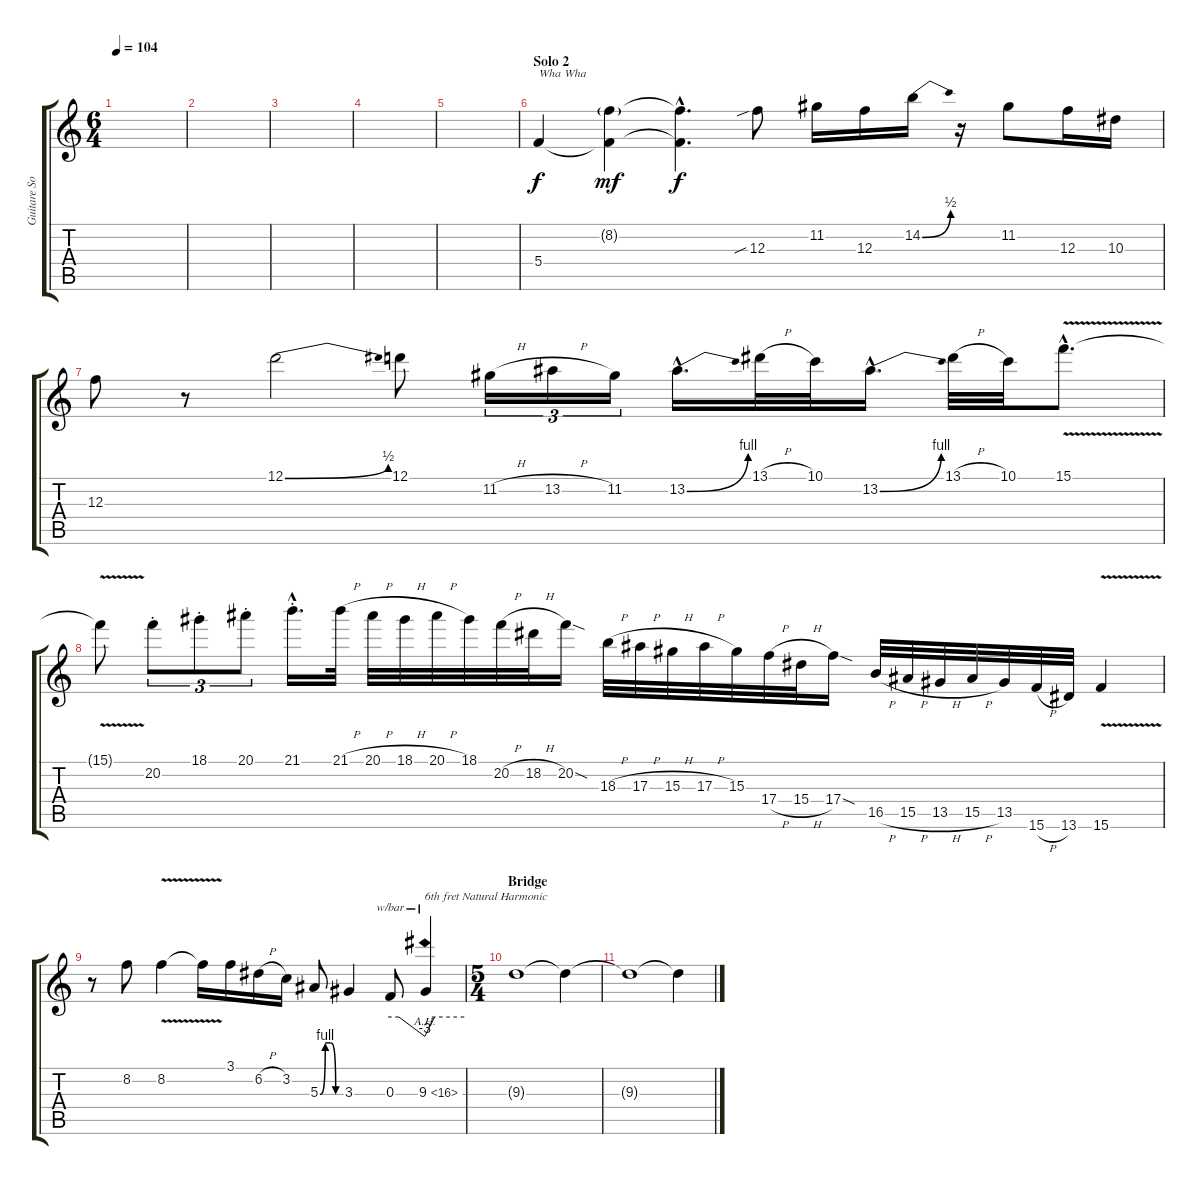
\track ("Guitare Solo" "Guitare So") {instrument overdrivenguitar}
\staff {score tabs}
\tuning (D4 A3 F3 C3 G2 D2) {hide}
\ts (6 4)
\tempo 104
\clef g2
\ks c
|
|
|
|
|
\section ("" "Solo 2")
5.4.4{txt "Wha Wha" volume 13} (8.2{g} 5.4{t}).4{dy mf} (8.2{hac t} 5.4{hac t}).4{d dy f} 12.3{sib}.8 11.2.16 12.3.16 14.2{be (bend 0 0 60 2)}.16 r.16 11.2.8 12.3.16 10.3.16 |
12.3.8 r.8 12.1{be (bend 0 0 60 2)}.2 12.1.8 11.2{h}.16{tu (3 2)} 13.2{h}.16{tu (3 2)} 11.2.16{tu (3 2)} 13.2{be (bend 0 0 60 4) hac}.16{d} 13.1{h}.32 10.1.32 13.2{be (bend 0 0 60 4) hac}.16{d} 13.1{h}.32 10.1.32 15.1{v hac}.8{d} |
15.1{t}.8 20.2{st}.8{tu (3 2)} 18.1{st}.8{tu (3 2)} 20.1{st}.8{tu (3 2)} 21.1{hac st}.16{d} 21.1{h}.32 20.1{h}.32 18.1{h}.32 20.1{h}.32 18.1.32 20.2{h}.32 18.2{h}.32 20.2{sod}.16 18.3{h}.32 17.3{h}.32 15.3{h}.32 17.3{h}.32 15.3.32 17.4{h}.32 15.4{h}.32 17.4{sod}.16 16.5{h}.32 15.5{h}.32 13.5{h}.32 15.5{h}.32 13.5.32 15.6{h}.32 13.6.32 15.6{v}.4 |
r.8 8.2.8 8.2{v}.4 8.2{t}.16 3.1.16 6.2{h}.16 3.2.16 5.3{be (custom 0 0 15 4 30 4 45 0 60 0)}.8 3.3.4 0.3.8{tbe (custom default 0 0 15 0 60 -12)} 9.3{ah 7}.4{tbe (custom default 0 -12 15 0 60 0) txt "6th fret Natural Harmonic"} |
\ts (5 4)
\section ("" "Bridge")
9.3{t}.1 9.3{t}.4 |
9.3{t}.1{volume 0} 9.3{t}.4
